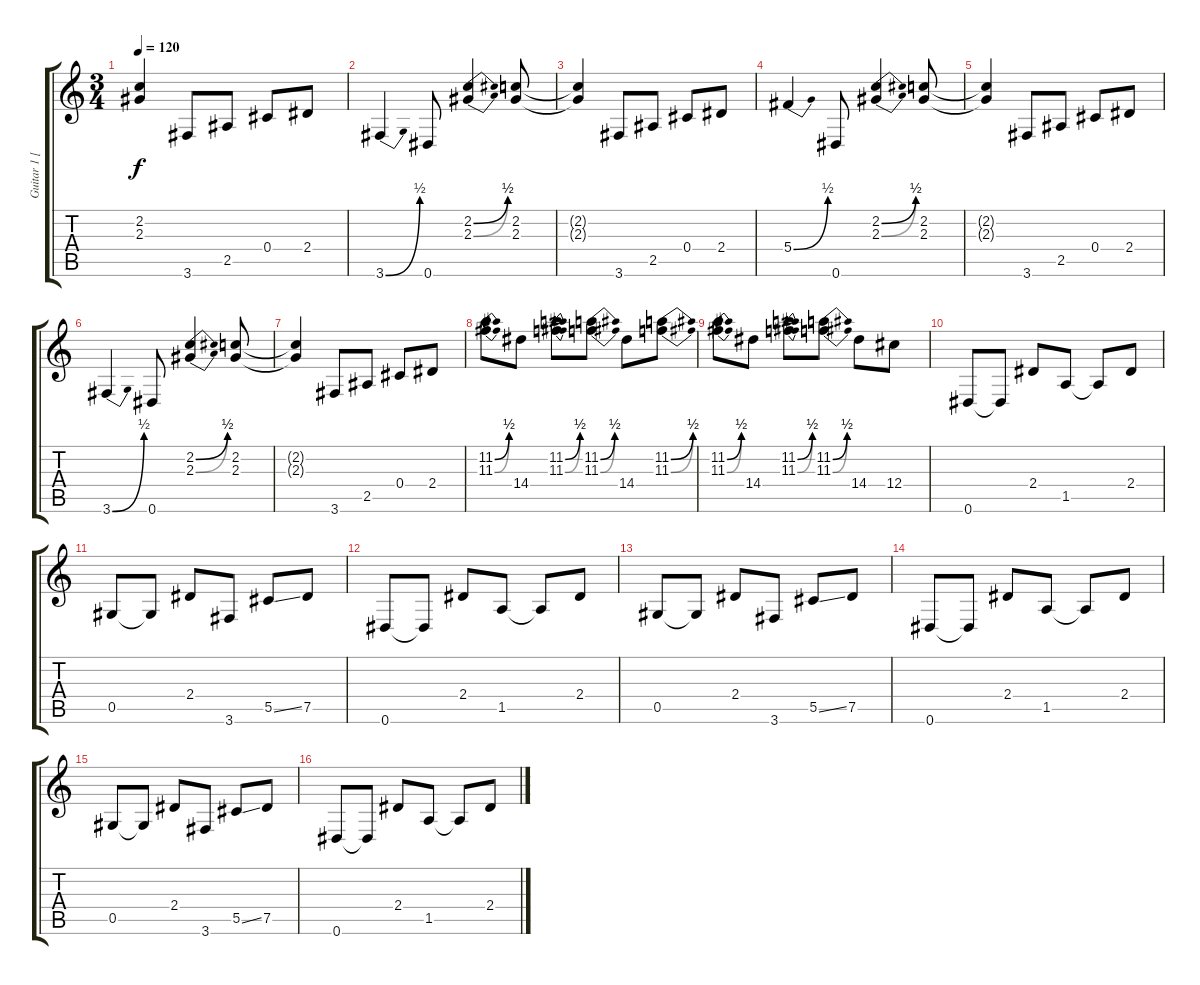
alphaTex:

\track ("Guitar 1 [Slash]" "Guitar 1 [") {instrument overdrivenguitar}
\staff {score tabs}
\tuning (Eb4 Bb3 Gb3 Db3 Ab2 Eb2) {hide}
\ts (3 4)
\tempo 120
\clef g2
\ks c
(2.2{t} 2.3{t}).4{dy f} 3.6.8 2.5.8 0.4.8 2.4.8 |
3.6{be (bend 0 0 60 2)}.4 0.6.8 (2.2{be (bend 0 0 60 2)} 2.3{be (bend 0 0 60 2)}).4 (2.2 2.3).8 |
(2.2{t} 2.3{t}).4 3.6.8 2.5.8 0.4.8 2.4.8 |
5.4{be (bend 0 0 60 2)}.4 0.6.8 (2.2{be (bend 0 0 60 2)} 2.3{be (bend 0 0 60 2)}).4 (2.2 2.3).8 |
(2.2{t} 2.3{t}).4 3.6.8 2.5.8 0.4.8 2.4.8 |
3.6{be (bend 0 0 60 2)}.4 0.6.8 (2.2{be (bend 0 0 60 2)} 2.3{be (bend 0 0 60 2)}).4 (2.2 2.3).8 |
(2.2{t} 2.3{t}).4 3.6.8 2.5.8 0.4.8 2.4.8 |
(11.2{be (bend 0 0 60 2)} 11.3{be (bend 0 0 60 2)}).8 14.4.8 (11.2{be (bend 0 0 60 2)} 11.3{be (bend 0 0 60 2)}).8 (11.2{be (bend 0 0 60 2)} 11.3{be (bend 0 0 60 2)}).8 14.4.8 (11.2{be (bend 0 0 60 2)} 11.3{be (bend 0 0 60 2)}).8 |
(11.2{be (bend 0 0 60 2)} 11.3{be (bend 0 0 60 2)}).8 14.4.8 (11.2{be (bend 0 0 60 2)} 11.3{be (bend 0 0 60 2)}).8 (11.2{be (bend 0 0 60 2)} 11.3{be (bend 0 0 60 2)}).8 14.4.8 12.4.8 |
0.6.8 0.6{t}.8 2.4.8 1.5.8 1.5{t}.8 2.4.8 |
0.5.8 0.5{t}.8 2.4.8 3.6.8 5.5{ss}.8 7.5.8 |
0.6.8 0.6{t}.8 2.4.8 1.5.8 1.5{t}.8 2.4.8 |
0.5.8 0.5{t}.8 2.4.8 3.6.8 5.5{ss}.8 7.5.8 |
0.6.8 0.6{t}.8 2.4.8 1.5.8 1.5{t}.8 2.4.8 |
0.5.8 0.5{t}.8 2.4.8 3.6.8 5.5{ss}.8 7.5.8 |
0.6.8 0.6{t}.8 2.4.8 1.5.8 1.5{t}.8 2.4.8
